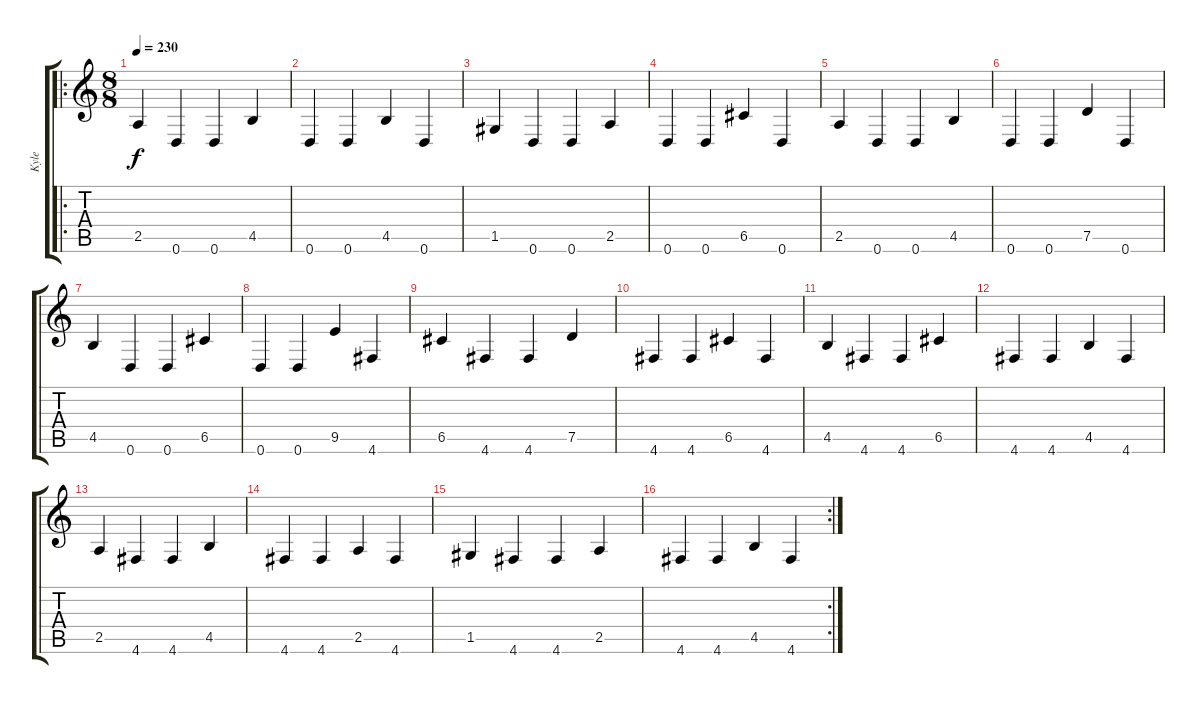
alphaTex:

\track ("Kyle" "Kyle") {instrument distortionguitar}
\staff {score tabs}
\tuning (D4 A3 F3 C3 G2 D2) {hide}
\ro
\ts (8 8)
\tempo 230
\clef g2
\ks c
2.5.4{dy f} 0.6.4 0.6.4 4.5.4 |
0.6.4 0.6.4 4.5.4 0.6.4 |
1.5.4 0.6.4 0.6.4 2.5.4 |
0.6.4 0.6.4 6.5.4 0.6.4 |
2.5.4 0.6.4 0.6.4 4.5.4 |
0.6.4 0.6.4 7.5.4 0.6.4 |
4.5.4 0.6.4 0.6.4 6.5.4 |
0.6.4 0.6.4 9.5.4 4.6.4 |
6.5.4 4.6.4 4.6.4 7.5.4 |
4.6.4 4.6.4 6.5.4 4.6.4 |
4.5.4 4.6.4 4.6.4 6.5.4 |
4.6.4 4.6.4 4.5.4 4.6.4 |
2.5.4 4.6.4 4.6.4 4.5.4 |
4.6.4 4.6.4 2.5.4 4.6.4 |
1.5.4 4.6.4 4.6.4 2.5.4 |
\rc 2
4.6.4 4.6.4 4.5.4 4.6.4
